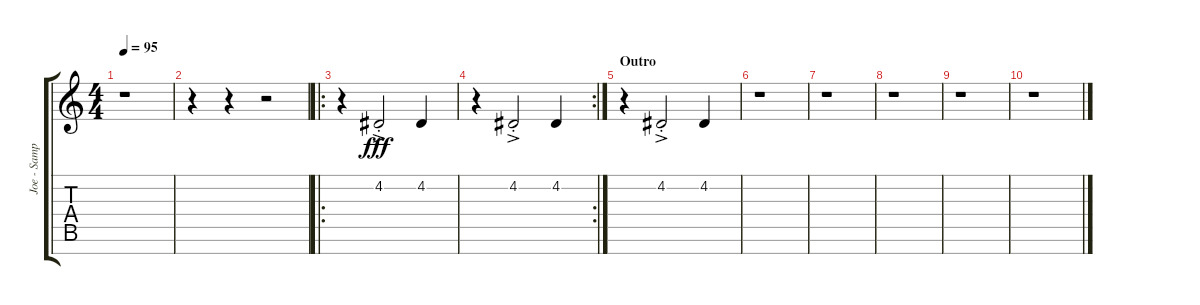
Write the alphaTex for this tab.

\track ("Joe - Samples" "Joe - Samp") {instrument breathnoise}
\staff {score tabs}
\tuning (E4 B3 G3 D3 A2 E2 B1) {hide}
\ts (4 4)
\tempo 95
\clef g2
\ks c
r.1{dy fff} |
r.4 r.4 r.2 |
\ro
r.4 4.2{ac st}.2 4.2.4 |
\rc 2
r.4 4.2{ac st}.2 4.2.4 |
\section ("" "Outro")
r.4 4.2{ac st}.2 4.2.4 |
r.1 |
r.1 |
r.1 |
r.1 |
r.1
